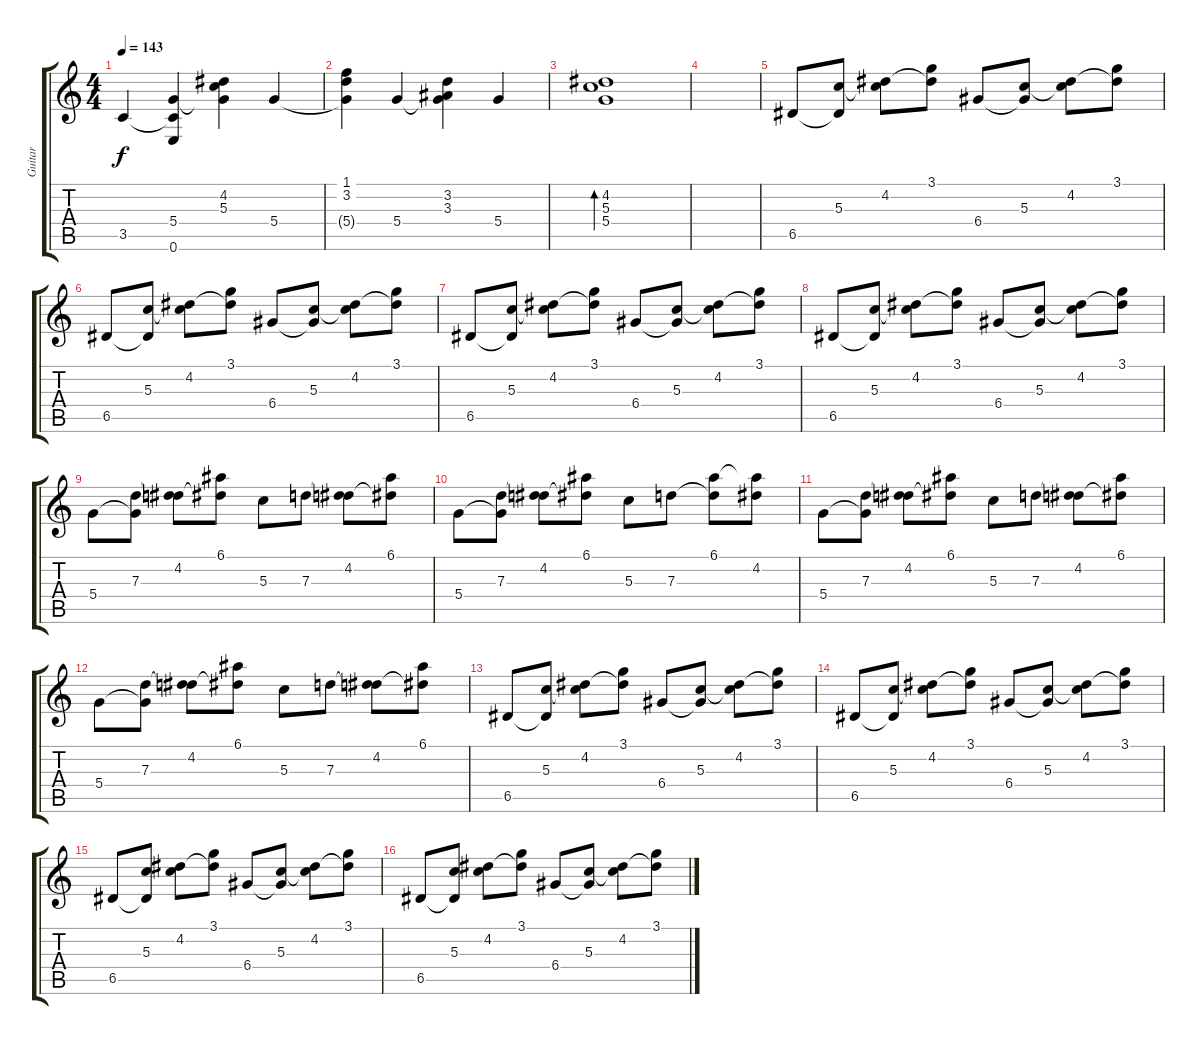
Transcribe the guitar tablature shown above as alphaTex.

\track ("Guitar" "Guitar") {instrument acousticguitarnylon}
\staff {score tabs}
\tuning (E4 B3 G3 D3 A2 E2) {hide}
\ts (4 4)
\tempo 143
\clef g2
\ks c
3.5.4{dy f} (5.4 3.5{t} 0.6).4 (4.2 5.3 5.4{t}).4 5.4.4 |
(1.1 3.2 5.4{t}).4 5.4.4 (3.2 3.3 5.4{t}).4 5.4.4 |
(4.2 5.3 5.4).1{bd 240} |
|
6.5.8 (5.3 6.5{t}).8 (4.2 5.3{t}).8 (3.1 4.2{t}).8 6.4.8 (5.3 6.4{t}).8 (4.2 5.3{t}).8 (3.1 4.2{t}).8 |
6.5.8 (5.3 6.5{t}).8 (4.2 5.3{t}).8 (3.1 4.2{t}).8 6.4.8 (5.3 6.4{t}).8 (4.2 5.3{t}).8 (3.1 4.2{t}).8 |
6.5.8 (5.3 6.5{t}).8 (4.2 5.3{t}).8 (3.1 4.2{t}).8 6.4.8 (5.3 6.4{t}).8 (4.2 5.3{t}).8 (3.1 4.2{t}).8 |
6.5.8 (5.3 6.5{t}).8 (4.2 5.3{t}).8 (3.1 4.2{t}).8 6.4.8 (5.3 6.4{t}).8 (4.2 5.3{t}).8 (3.1 4.2{t}).8 |
5.4.8 (7.3 5.4{t}).8 (4.2 7.3{t}).8 (6.1 4.2{t}).8 5.3.8 7.3.8 (4.2 7.3{t}).8 (6.1 4.2{t}).8 |
5.4.8 (7.3 5.4{t}).8 (4.2 7.3{t}).8 (6.1 4.2{t}).8 5.3.8 7.3.8 (6.1 7.3{t}).8 (6.1{t} 4.2).8 |
5.4.8 (7.3 5.4{t}).8 (4.2 7.3{t}).8 (6.1 4.2{t}).8 5.3.8 7.3.8 (4.2 7.3{t}).8 (6.1 4.2{t}).8 |
5.4.8 (7.3 5.4{t}).8 (4.2 7.3{t}).8 (6.1 4.2{t}).8 5.3.8 7.3.8 (4.2 7.3{t}).8 (6.1 4.2{t}).8 |
6.5.8 (5.3 6.5{t}).8 (4.2 5.3{t}).8 (3.1 4.2{t}).8 6.4.8 (5.3 6.4{t}).8 (4.2 5.3{t}).8 (3.1 4.2{t}).8 |
6.5.8 (5.3 6.5{t}).8 (4.2 5.3{t}).8 (3.1 4.2{t}).8 6.4.8 (5.3 6.4{t}).8 (4.2 5.3{t}).8 (3.1 4.2{t}).8 |
6.5.8 (5.3 6.5{t}).8 (4.2 5.3{t}).8 (3.1 4.2{t}).8 6.4.8 (5.3 6.4{t}).8 (4.2 5.3{t}).8 (3.1 4.2{t}).8 |
6.5.8 (5.3 6.5{t}).8 (4.2 5.3{t}).8 (3.1 4.2{t}).8 6.4.8 (5.3 6.4{t}).8 (4.2 5.3{t}).8 (3.1 4.2{t}).8
